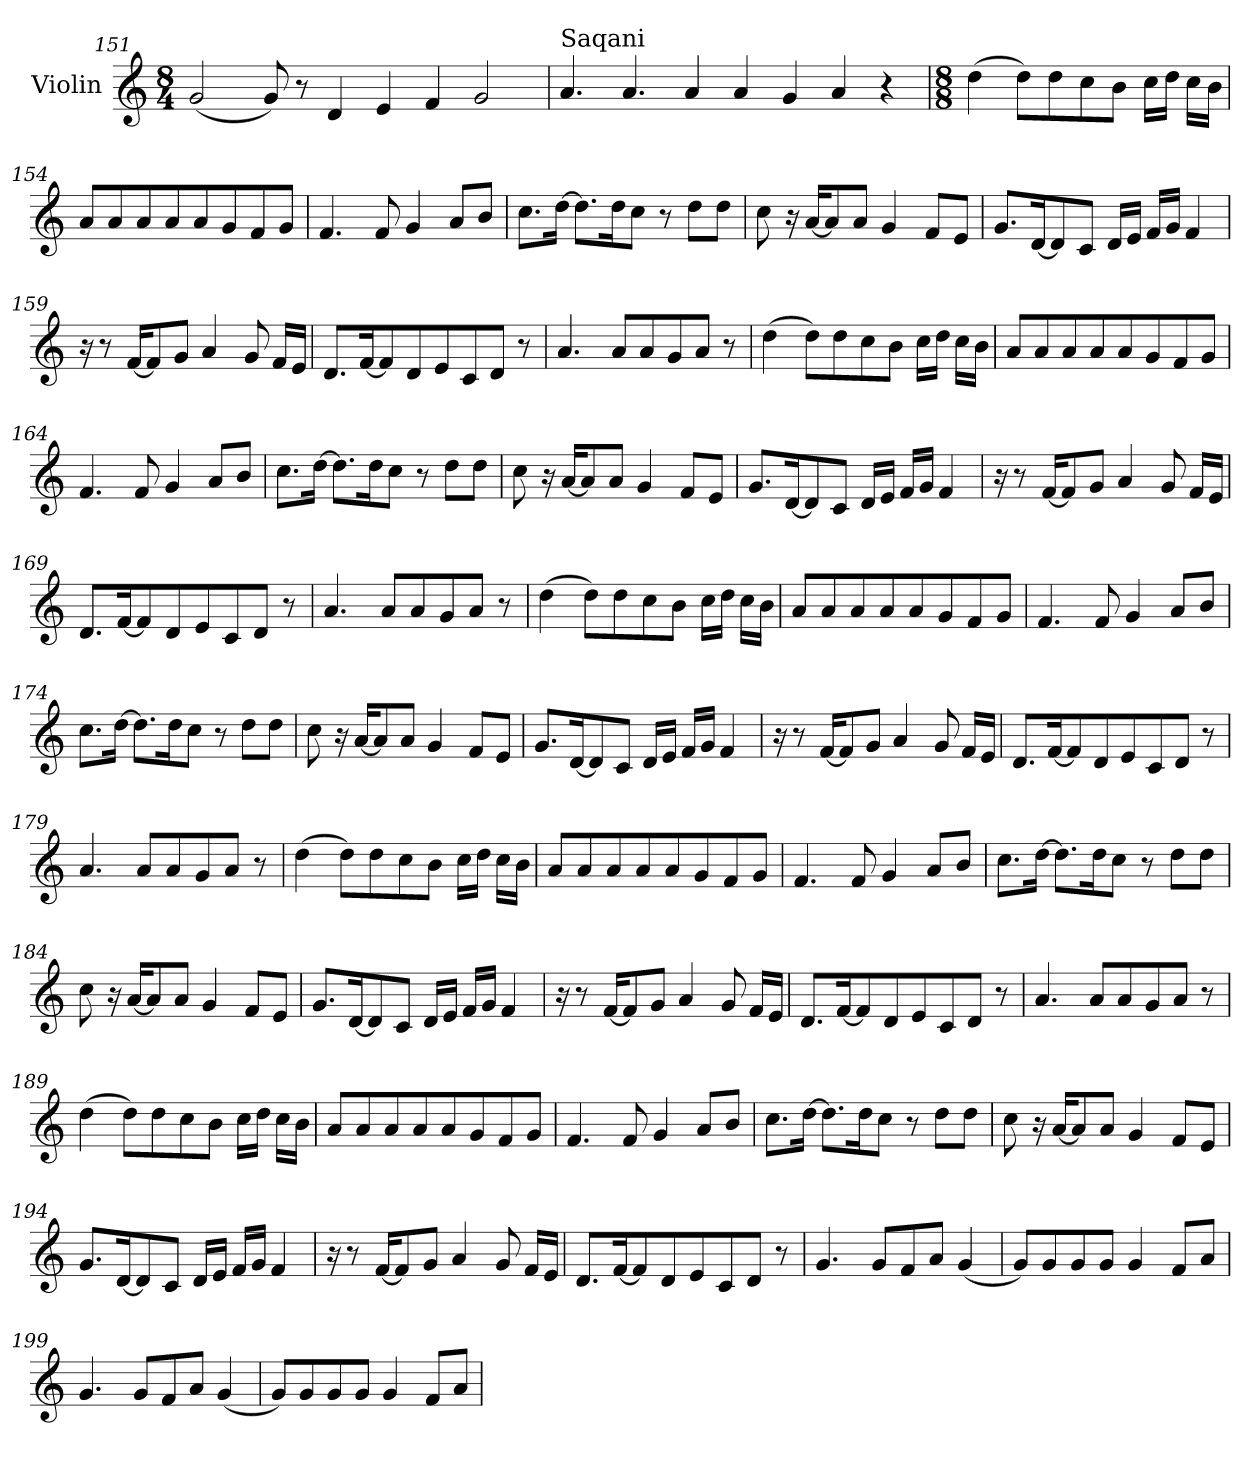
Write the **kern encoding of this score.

**kern
*part1
*staff1
*I"Violin
*clefG2
*k[]
*C:
*M8/4
=151
(2g/
8g/)
8r
4d/
4e/
4f/
2g/
=152
*MM100
!LO:TX:a:t=Saqani
4.a/
4.a/
4a/
4a/
4g/
4a/
4r
!!LO:LB:g=z
=153
*M8/8
*MM65
(4dd\
8dd\L)
8dd\
8cc\
8b\J
16cc\LL
16dd\JJ
16cc\LL
16b\JJ
=154
8a/L
8a/
8a/
8a/
8a/
8g/
8f/
8g/J
=155
4.f/
8f/
4g/
8a/L
8b/J
=156
8.cc\L
[16dd\Jk
8.dd\L]
16dd\K
8cc\J
8r
8dd\L
8dd\J
!!LO:LB:g=z
=157
8cc\
16r
[16a/KL
8a/]
8a/J
4g/
8f/L
8e/J
=158
8.g/L
[16d/K
8d/]
8c/J
16d/LL
16e/JJ
16f/LL
16g/JJ
4f/
=159
16r
8r
[16f/KL
8f/]
8g/J
4a/
8g/
16f/LL
16e/JJ
!!LO:LB:g=z
=160
8.d/L
[16f/K
8f/]
8d/
8e/
8c/
8d/J
8r
=161
4.a/
8a/L
8a/
8g/
8a/J
8r
=162
(4dd\
8dd\L)
8dd\
8cc\
8b\J
16cc\LL
16dd\JJ
16cc\LL
16b\JJ
=163
8a/L
8a/
8a/
8a/
8a/
8g/
8f/
8g/J
!!LO:PB:g=z
=164
4.f/
8f/
4g/
8a/L
8b/J
=165
8.cc\L
[16dd\Jk
8.dd\L]
16dd\K
8cc\J
8r
8dd\L
8dd\J
=166
8cc\
16r
[16a/KL
8a/]
8a/J
4g/
8f/L
8e/J
=167
8.g/L
[16d/K
8d/]
8c/J
16d/LL
16e/JJ
16f/LL
16g/JJ
4f/
!!LO:LB:g=z
=168
16r
8r
[16f/KL
8f/]
8g/J
4a/
8g/
16f/LL
16e/JJ
=169
8.d/L
[16f/K
8f/]
8d/
8e/
8c/
8d/J
8r
=170
4.a/
8a/L
8a/
8g/
8a/J
8r
=171
(4dd\
8dd\L)
8dd\
8cc\
8b\J
16cc\LL
16dd\JJ
16cc\LL
16b\JJ
!!LO:LB:g=z
=172
8a/L
8a/
8a/
8a/
8a/
8g/
8f/
8g/J
=173
4.f/
8f/
4g/
8a/L
8b/J
=174
8.cc\L
[16dd\Jk
8.dd\L]
16dd\K
8cc\J
8r
8dd\L
8dd\J
=175
8cc\
16r
[16a/KL
8a/]
8a/J
4g/
8f/L
8e/J
!!LO:LB:g=z
=176
8.g/L
[16d/K
8d/]
8c/J
16d/LL
16e/JJ
16f/LL
16g/JJ
4f/
=177
16r
8r
[16f/KL
8f/]
8g/J
4a/
8g/
16f/LL
16e/JJ
=178
8.d/L
[16f/K
8f/]
8d/
8e/
8c/
8d/J
8r
!!LO:PB:g=z
=179
4.a/
8a/L
8a/
8g/
8a/J
8r
!!LO:PB:g=z
=180
(4dd\
8dd\L)
8dd\
8cc\
8b\J
16cc\LL
16dd\JJ
16cc\LL
16b\JJ
=181
8a/L
8a/
8a/
8a/
8a/
8g/
8f/
8g/J
=182
4.f/
8f/
4g/
8a/L
8b/J
=183
8.cc\L
[16dd\Jk
8.dd\L]
16dd\K
8cc\J
8r
8dd\L
8dd\J
!!LO:LB:g=z
=184
8cc\
16r
[16a/KL
8a/]
8a/J
4g/
8f/L
8e/J
=185
8.g/L
[16d/K
8d/]
8c/J
16d/LL
16e/JJ
16f/LL
16g/JJ
4f/
=186
16r
8r
[16f/KL
8f/]
8g/J
4a/
8g/
16f/LL
16e/JJ
!!LO:LB:g=z
=187
8.d/L
[16f/K
8f/]
8d/
8e/
8c/
8d/J
8r
=188
4.a/
8a/L
8a/
8g/
8a/J
8r
=189
(4dd\
8dd\L)
8dd\
8cc\
8b\J
16cc\LL
16dd\JJ
16cc\LL
16b\JJ
=190
8a/L
8a/
8a/
8a/
8a/
8g/
8f/
8g/J
!!LO:LB:g=z
=191
4.f/
8f/
4g/
8a/L
8b/J
=192
8.cc\L
[16dd\Jk
8.dd\L]
16dd\K
8cc\J
8r
8dd\L
8dd\J
=193
8cc\
16r
[16a/KL
8a/]
8a/J
4g/
8f/L
8e/J
=194
8.g/L
[16d/K
8d/]
8c/J
16d/LL
16e/JJ
16f/LL
16g/JJ
4f/
!!LO:PB:g=z
=195
16r
8r
[16f/KL
8f/]
8g/J
4a/
8g/
16f/LL
16e/JJ
=196
8.d/L
[16f/K
8f/]
8d/
8e/
8c/
8d/J
8r
=197
4.g/
8g/L
8f/
8a/J
(4g/
!!LO:PB:g=z
=198
8g/L)
8g/
8g/
8g/J
4g/
8f/L
8a/J
!!LO:PB:g=z
=199
4.g/
8g/L
8f/
8a/J
(4g/
=200
8g/L)
8g/
8g/
8g/J
4g/
8f/L
8a/J
=
*-
